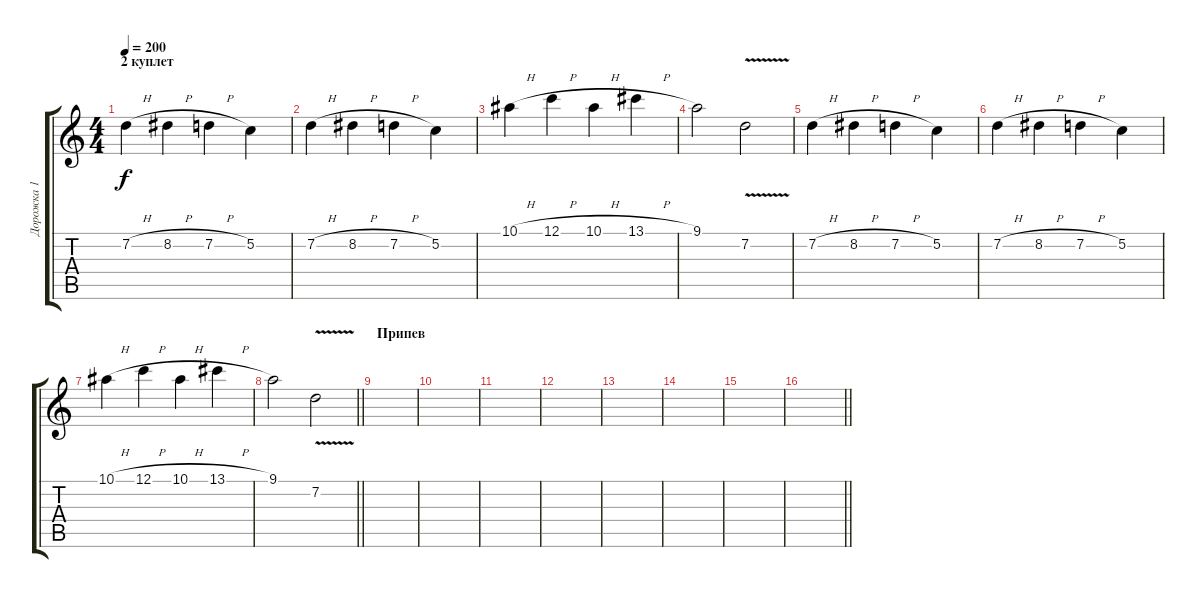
\track ("Дорожка 1" "Дорожка 1") {solo instrument overdrivenguitar}
\staff {score tabs}
\tuning (C4 G3 Eb3 Bb2 F2 C2) {hide}
\ts (4 4)
\section ("" "2 куплет")
\tempo 200
\clef g2
\ks c
7.2{h}.4{dy f} 8.2{h}.4 7.2{h}.4 5.2.4 |
7.2{h}.4 8.2{h}.4 7.2{h}.4 5.2.4 |
10.1{h}.4 12.1{h}.4 10.1{h}.4 13.1{h}.4 |
9.1.2 7.2{v}.2 |
7.2{h}.4 8.2{h}.4 7.2{h}.4 5.2.4 |
7.2{h}.4 8.2{h}.4 7.2{h}.4 5.2.4 |
10.1{h}.4 12.1{h}.4 10.1{h}.4 13.1{h}.4 |
\barLineRight lightlight
9.1.2 7.2{v}.2 |
\section ("" "Припев")
|
|
|
|
|
|
|
\barLineRight lightlight
